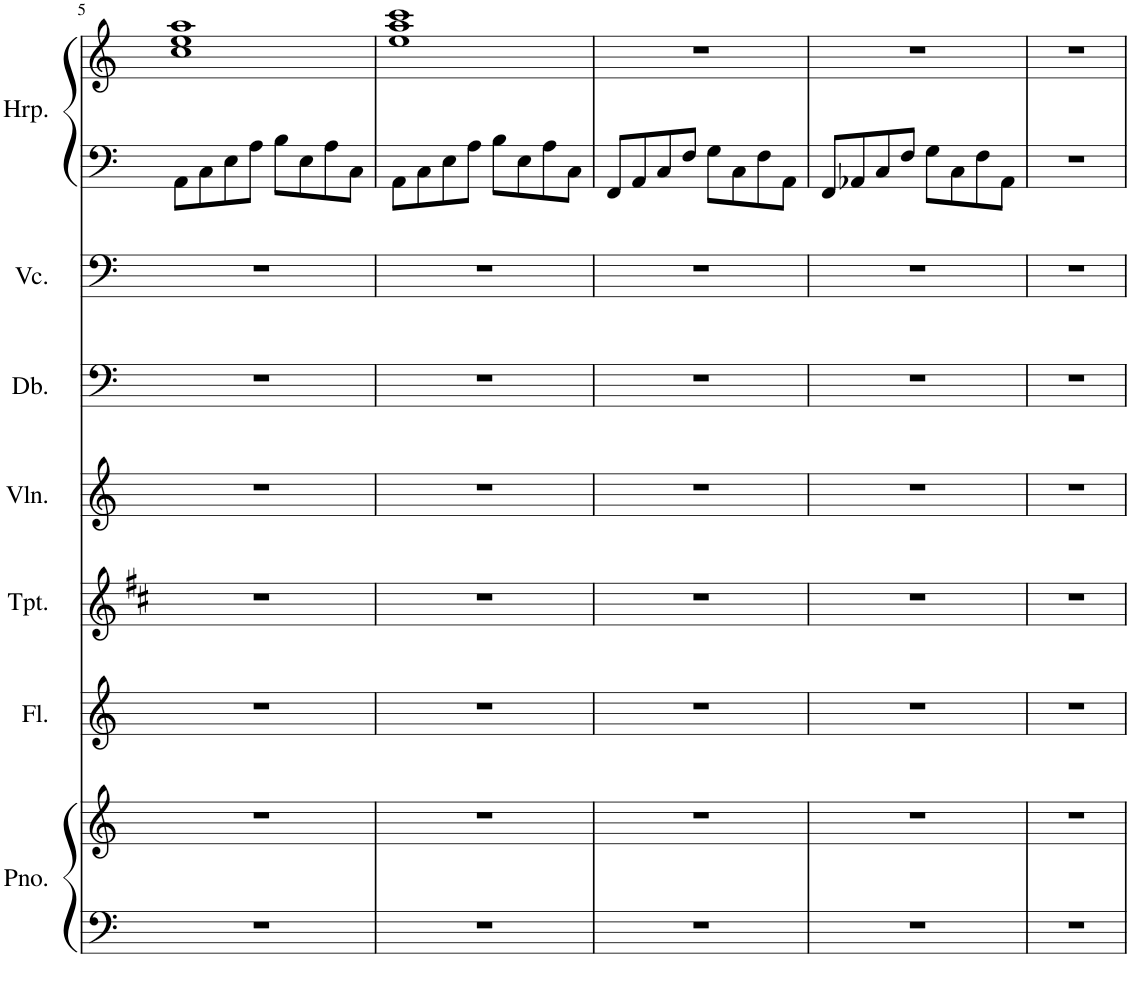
**kern	**kern	**kern	**kern	**kern	**kern	**kern	**kern	**kern
*part7	*part7	*part6	*part5	*part4	*part3	*part2	*part1	*part1
*staff9	*staff8	*staff7	*staff6	*staff5	*staff4	*staff3	*staff2	*staff1
*I"Piano	*	*I"Flute	*I"Trumpet	*I"Violin	*I"Double Bass	*I"Violoncello	*I"Harp	*
*I'Pno.	*	*I'Fl.	*I'Tpt.	*I'Vln.	*I'Db.	*I'Vc.	*I'Hrp.	*
!!LO:PB:g=z
*clefF4	*clefG2	*clefG2	*clefG2	*clefG2	*clefF4	*clefF4	*clefF4	*clefG2
*	*	*	*Trd1c2	*	*Trd7c12	*	*	*
*k[]	*k[]	*k[]	*k[f#c#]	*k[]	*k[]	*k[]	*k[]	*k[]
*M4/4	*M4/4	*M4/4	*M4/4	*M4/4	*M4/4	*M4/4	*M4/4	*M4/4
=5	=5	=5	=5	=5	=5	=5	=5	=5
1r	1r	1r	1r	1r	1r	1r	8AA\L	1cc 1ee 1aa
.	.	.	.	.	.	.	8C\	.
.	.	.	.	.	.	.	8E\	.
.	.	.	.	.	.	.	8A\J	.
.	.	.	.	.	.	.	8B\L	.
.	.	.	.	.	.	.	8E\	.
.	.	.	.	.	.	.	8A\	.
.	.	.	.	.	.	.	8C\J	.
=6	=6	=6	=6	=6	=6	=6	=6	=6
1r	1r	1r	1r	1r	1r	1r	8AA\L	1ee 1aa 1ccc
.	.	.	.	.	.	.	8C\	.
.	.	.	.	.	.	.	8E\	.
.	.	.	.	.	.	.	8A\J	.
.	.	.	.	.	.	.	8B\L	.
.	.	.	.	.	.	.	8E\	.
.	.	.	.	.	.	.	8A\	.
.	.	.	.	.	.	.	8C\J	.
=7	=7	=7	=7	=7	=7	=7	=7	=7
1r	1r	1r	1r	1r	1r	1r	8FF/L	1r
.	.	.	.	.	.	.	8AA/	.
.	.	.	.	.	.	.	8C/	.
.	.	.	.	.	.	.	8F/J	.
.	.	.	.	.	.	.	8G\L	.
.	.	.	.	.	.	.	8C\	.
.	.	.	.	.	.	.	8F\	.
.	.	.	.	.	.	.	8AA\J	.
=8	=8	=8	=8	=8	=8	=8	=8	=8
1r	1r	1r	1r	1r	1r	1r	8FF/L	1r
.	.	.	.	.	.	.	8AA-X/	.
.	.	.	.	.	.	.	8C/	.
.	.	.	.	.	.	.	8F/J	.
.	.	.	.	.	.	.	8G\L	.
.	.	.	.	.	.	.	8C\	.
.	.	.	.	.	.	.	8F\	.
.	.	.	.	.	.	.	8AA-\J	.
=9	=9	=9	=9	=9	=9	=9	=9	=9
1r	1r	1r	1r	1r	1r	1r	1r	1r
=	=	=	=	=	=	=	=	=
*-	*-	*-	*-	*-	*-	*-	*-	*-
